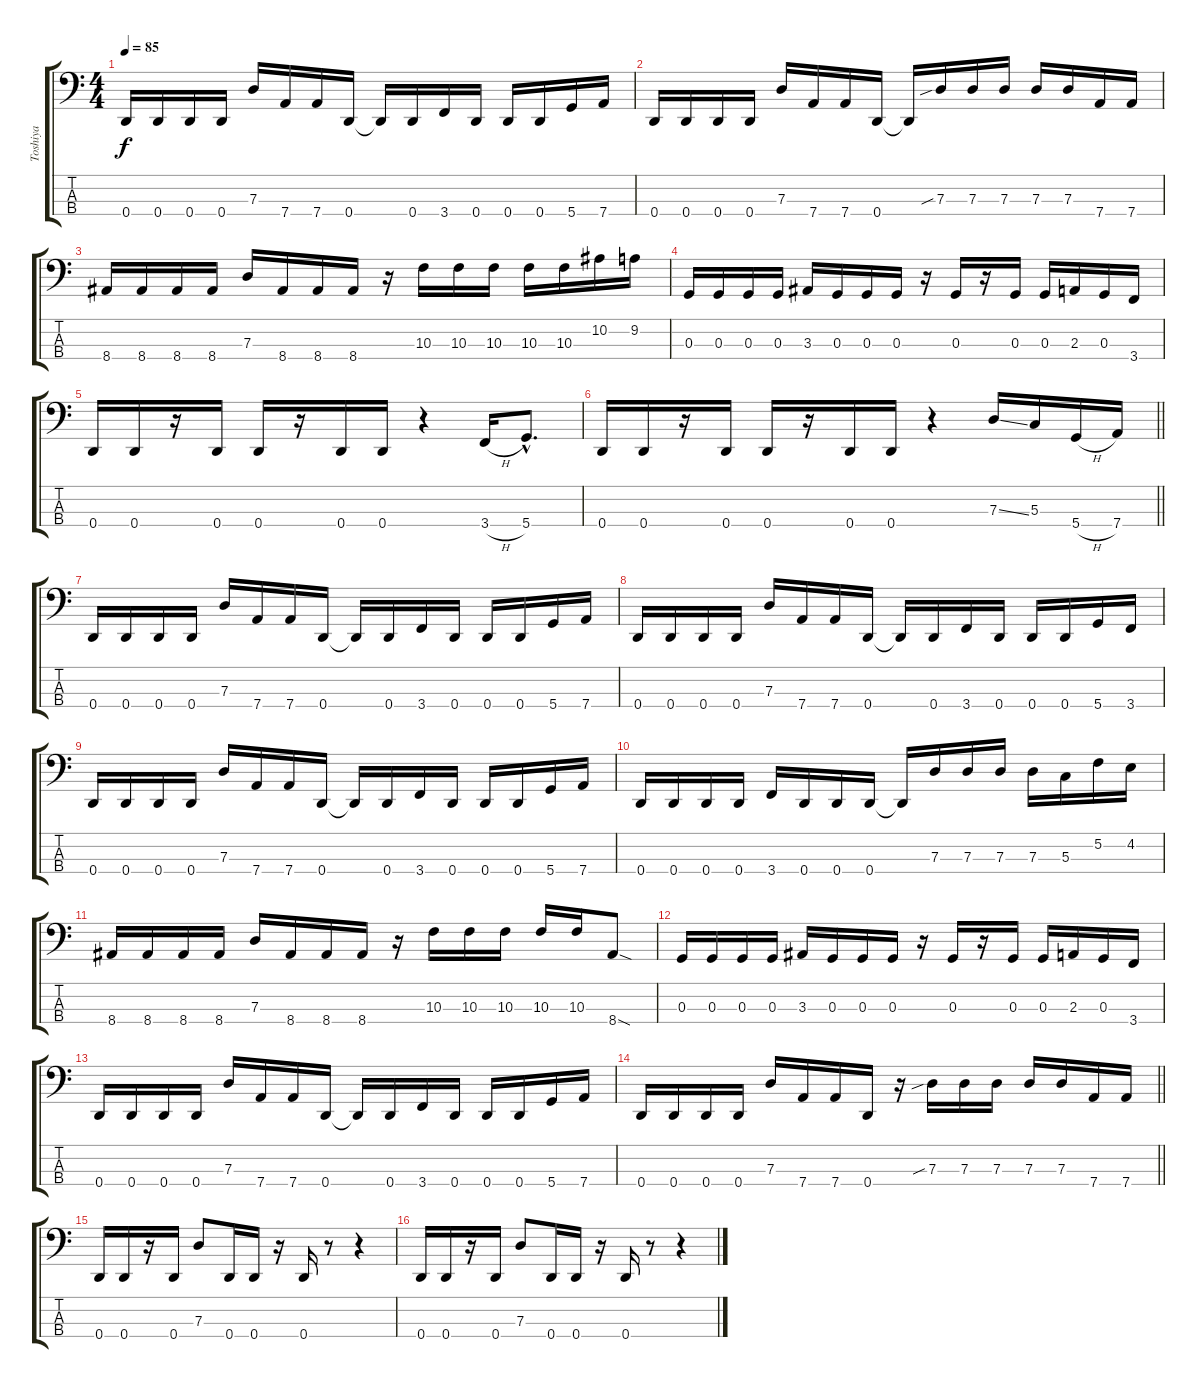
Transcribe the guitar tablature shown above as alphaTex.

\track ("Toshiya" "Toshiya") {instrument electricbasspick}
\staff {score tabs}
\tuning (F2 C2 G1 D1) {hide}
\ts (4 4)
\tempo 85
\clef f4
\ks c
0.4.16{dy f} 0.4.16 0.4.16 0.4.16 7.3.16 7.4.16 7.4.16 0.4.16 0.4{t}.16 0.4.16 3.4.16 0.4.16 0.4.16 0.4.16 5.4.16 7.4.16 |
0.4.16 0.4.16 0.4.16 0.4.16 7.3.16 7.4.16 7.4.16 0.4.16 0.4{t}.16 7.3{sib}.16 7.3.16 7.3.16 7.3.16 7.3.16 7.4.16 7.4.16 |
8.4.16 8.4.16 8.4.16 8.4.16 7.3.16 8.4.16 8.4.16 8.4.16 r.16 10.3.16 10.3.16 10.3.16 10.3.16 10.3.16 10.2.16 9.2.16 |
0.3.16 0.3.16 0.3.16 0.3.16 3.3.16 0.3.16 0.3.16 0.3.16 r.16 0.3.16 r.16 0.3.16 0.3.16 2.3.16 0.3.16 3.4.16 |
0.4.16 0.4.16 r.16 0.4.16 0.4.16 r.16 0.4.16 0.4.16 r.4 3.4{h}.16 5.4{hac}.8{d} |
\barLineRight lightlight
0.4.16 0.4.16 r.16 0.4.16 0.4.16 r.16 0.4.16 0.4.16 r.4 7.3{ss}.16 5.3.16 5.4{h}.16 7.4.16 |
0.4.16 0.4.16 0.4.16 0.4.16 7.3.16 7.4.16 7.4.16 0.4.16 0.4{t}.16 0.4.16 3.4.16 0.4.16 0.4.16 0.4.16 5.4.16 7.4.16 |
0.4.16 0.4.16 0.4.16 0.4.16 7.3.16 7.4.16 7.4.16 0.4.16 0.4{t}.16 0.4.16 3.4.16 0.4.16 0.4.16 0.4.16 5.4.16 3.4.16 |
0.4.16 0.4.16 0.4.16 0.4.16 7.3.16 7.4.16 7.4.16 0.4.16 0.4{t}.16 0.4.16 3.4.16 0.4.16 0.4.16 0.4.16 5.4.16 7.4.16 |
0.4.16 0.4.16 0.4.16 0.4.16 3.4.16 0.4.16 0.4.16 0.4.16 0.4{t}.16 7.3.16 7.3.16 7.3.16 7.3.16 5.3.16 5.2.16 4.2.16 |
8.4.16 8.4.16 8.4.16 8.4.16 7.3.16 8.4.16 8.4.16 8.4.16 r.16 10.3.16 10.3.16 10.3.16 10.3.16 10.3.16 8.4{sod}.8 |
0.3.16 0.3.16 0.3.16 0.3.16 3.3.16 0.3.16 0.3.16 0.3.16 r.16 0.3.16 r.16 0.3.16 0.3.16 2.3.16 0.3.16 3.4.16 |
0.4.16 0.4.16 0.4.16 0.4.16 7.3.16 7.4.16 7.4.16 0.4.16 0.4{t}.16 0.4.16 3.4.16 0.4.16 0.4.16 0.4.16 5.4.16 7.4.16 |
\barLineRight lightlight
0.4.16 0.4.16 0.4.16 0.4.16 7.3.16 7.4.16 7.4.16 0.4.16 r.16 7.3{sib}.16 7.3.16 7.3.16 7.3.16 7.3.16 7.4.16 7.4.16 |
0.4.16 0.4.16 r.16 0.4.16 7.3.8 0.4.16 0.4.16 r.16 0.4.16 r.8 r.4 |
0.4.16 0.4.16 r.16 0.4.16 7.3.8 0.4.16 0.4.16 r.16 0.4.16 r.8 r.4
